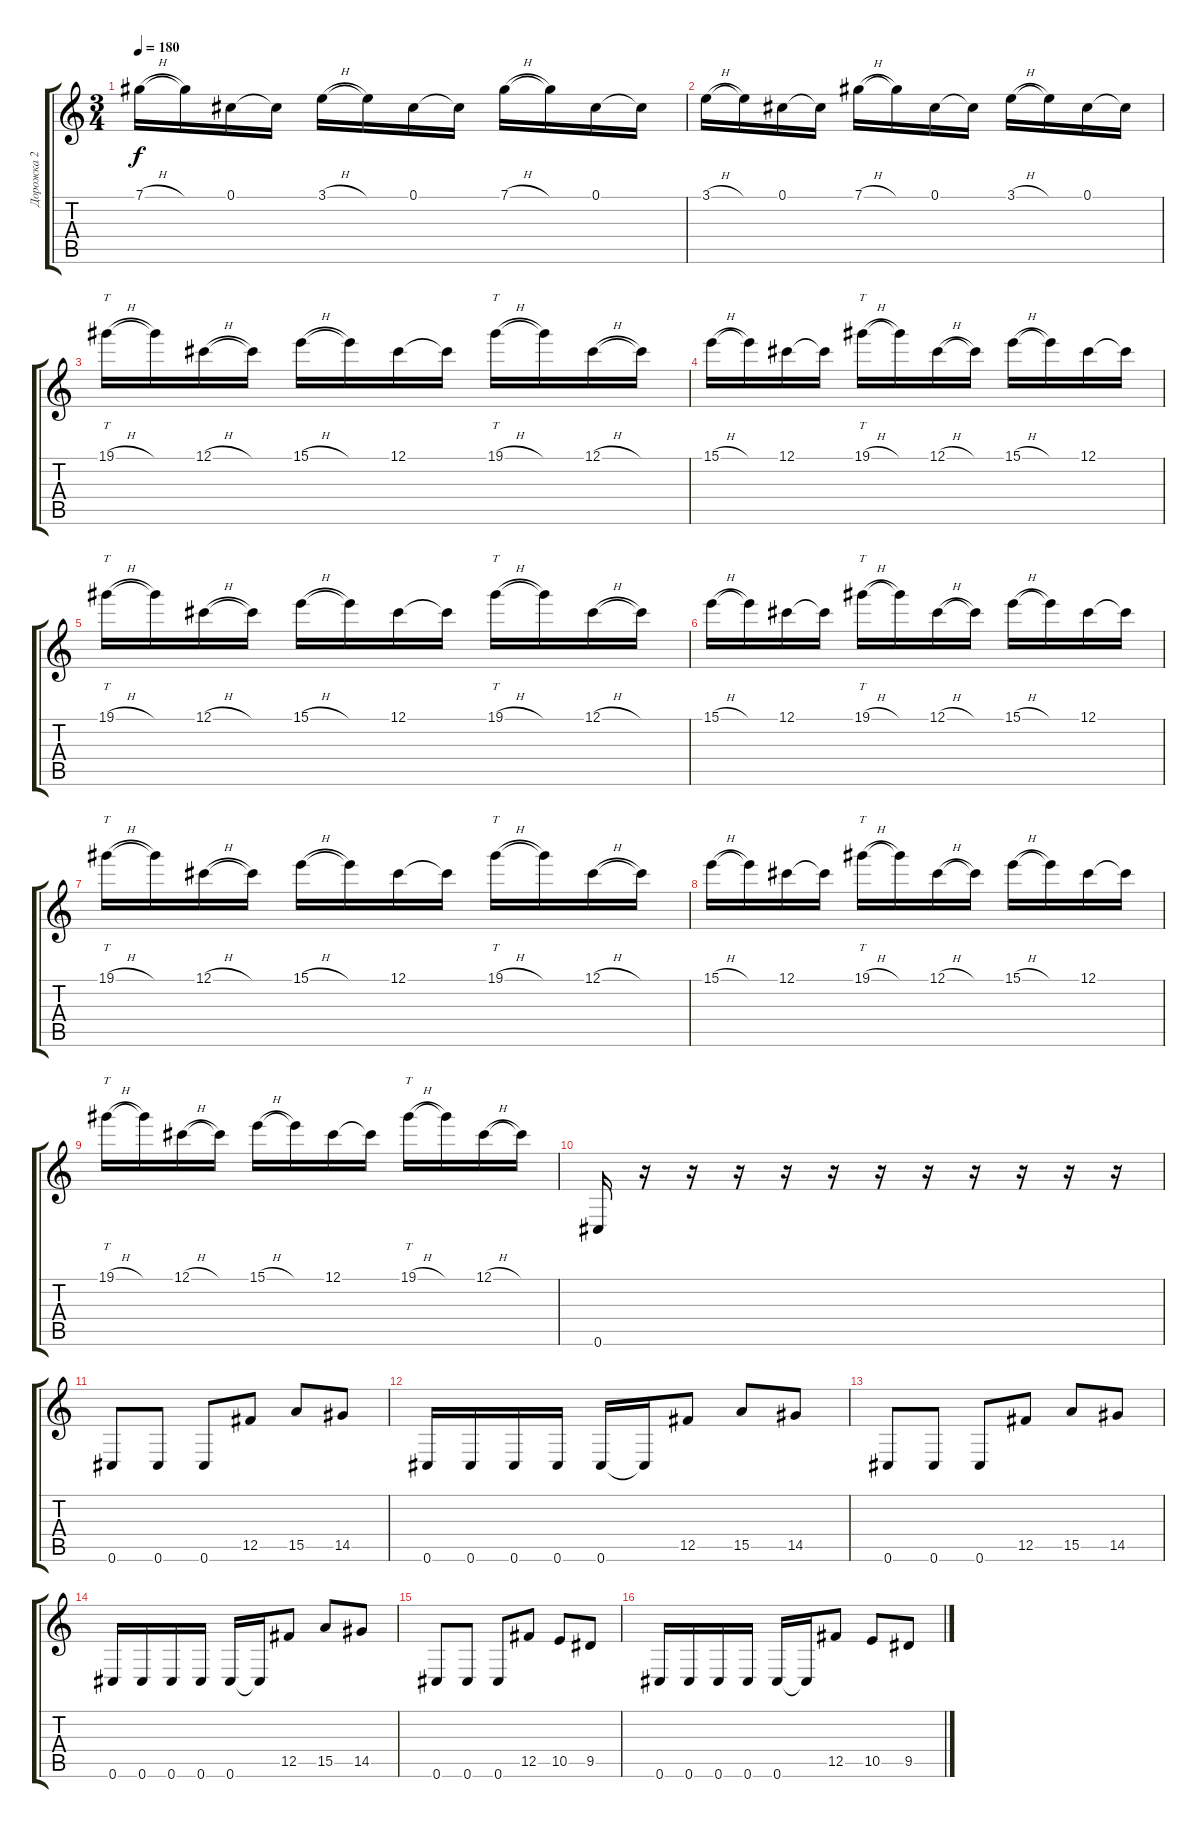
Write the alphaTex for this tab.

\track ("Дорожка 2" "Дорожка 2") {instrument distortionguitar}
\staff {score tabs}
\tuning (Db4 Ab3 E3 B2 Gb2 Db2) {hide}
\ts (3 4)
\tempo 180
\clef g2
\ks c
7.1{h}.16{dy f} 7.1{t}.16 0.1.16 0.1{t}.16 3.1{h}.16 3.1{t}.16 0.1.16 0.1{t}.16 7.1{h}.16 7.1{t}.16 0.1.16 0.1{t}.16 |
3.1{h}.16 3.1{t}.16 0.1.16 0.1{t}.16 7.1{h}.16 7.1{t}.16 0.1.16 0.1{t}.16 3.1{h}.16 3.1{t}.16 0.1.16 0.1{t}.16 |
19.1{h}.16{tt} 19.1{t}.16 12.1{h}.16 12.1{t}.16 15.1{h}.16 15.1{t}.16 12.1.16 12.1{t}.16 19.1{h}.16{tt} 19.1{t}.16 12.1{h}.16 12.1{t}.16 |
15.1{h}.16 15.1{t}.16 12.1.16 12.1{t}.16 19.1{h}.16{tt} 19.1{t}.16 12.1{h}.16 12.1{t}.16 15.1{h}.16 15.1{t}.16 12.1.16 12.1{t}.16 |
19.1{h}.16{tt} 19.1{t}.16 12.1{h}.16 12.1{t}.16 15.1{h}.16 15.1{t}.16 12.1.16 12.1{t}.16 19.1{h}.16{tt} 19.1{t}.16 12.1{h}.16 12.1{t}.16 |
15.1{h}.16 15.1{t}.16 12.1.16 12.1{t}.16 19.1{h}.16{tt} 19.1{t}.16 12.1{h}.16 12.1{t}.16 15.1{h}.16 15.1{t}.16 12.1.16 12.1{t}.16 |
19.1{h}.16{tt} 19.1{t}.16 12.1{h}.16 12.1{t}.16 15.1{h}.16 15.1{t}.16 12.1.16 12.1{t}.16 19.1{h}.16{tt} 19.1{t}.16 12.1{h}.16 12.1{t}.16 |
15.1{h}.16 15.1{t}.16 12.1.16 12.1{t}.16 19.1{h}.16{tt} 19.1{t}.16 12.1{h}.16 12.1{t}.16 15.1{h}.16 15.1{t}.16 12.1.16 12.1{t}.16 |
19.1{h}.16{tt} 19.1{t}.16 12.1{h}.16 12.1{t}.16 15.1{h}.16 15.1{t}.16 12.1.16 12.1{t}.16 19.1{h}.16{tt} 19.1{t}.16 12.1{h}.16 12.1{t}.16 |
0.6.16 r.16 r.16 r.16 r.16 r.16 r.16 r.16 r.16 r.16 r.16 r.16 |
0.6.8 0.6.8 0.6.8 12.5.8 15.5.8 14.5.8 |
0.6.16 0.6.16 0.6.16 0.6.16 0.6.16 0.6{t}.16 12.5.8 15.5.8 14.5.8 |
0.6.8 0.6.8 0.6.8 12.5.8 15.5.8 14.5.8 |
0.6.16 0.6.16 0.6.16 0.6.16 0.6.16 0.6{t}.16 12.5.8 15.5.8 14.5.8 |
0.6.8 0.6.8 0.6.8 12.5.8 10.5.8 9.5.8 |
0.6.16 0.6.16 0.6.16 0.6.16 0.6.16 0.6{t}.16 12.5.8 10.5.8 9.5.8
